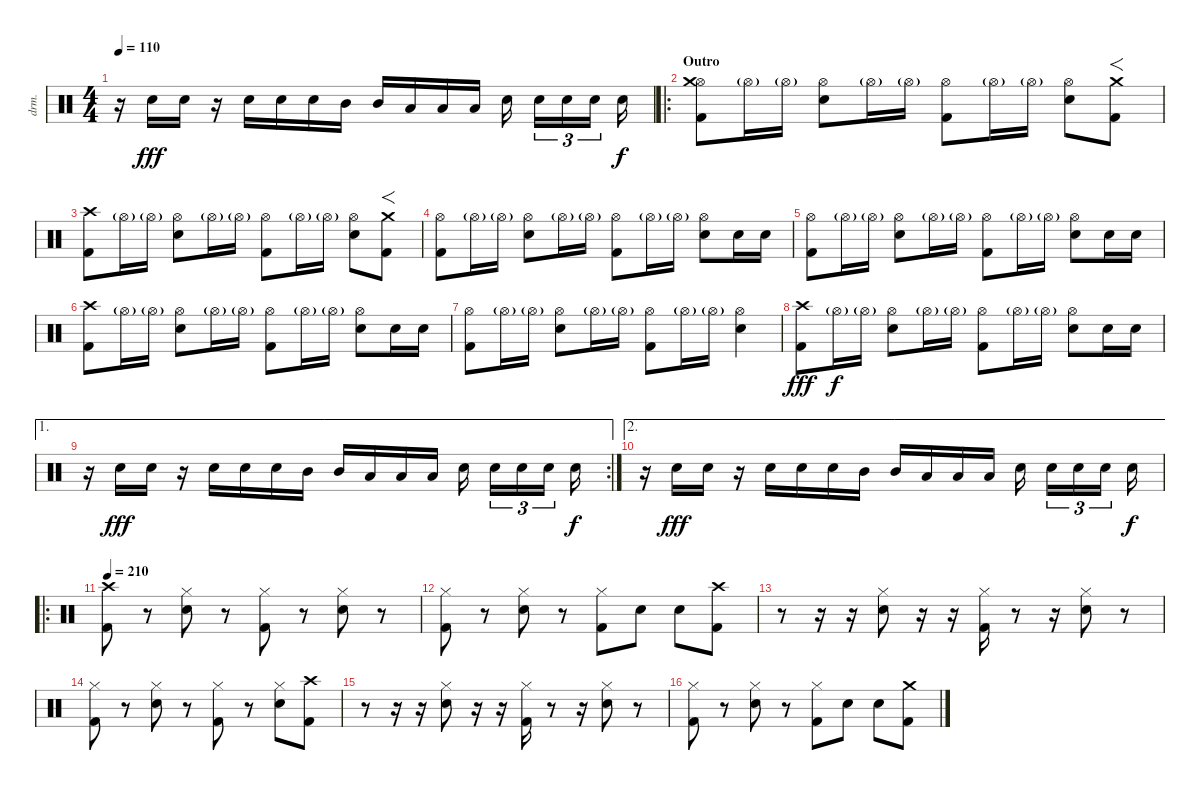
\defaultSystemsLayout 4
\bracketExtendMode groupsimilarinstruments
\otherSystemsTrackNameOrientation horizontal
\track ("Nicko McBrain" "drm.") {instrument percussion}
\staff {score}
\articulation defaults
\ts (4 4)
\tempo 110
\clef neutral
\ks c
r.16{dy f} "Snare (hit) 2".16{dy fff} "Snare (hit) 2".16 r.16 "Snare (hit) 2".16 "Snare (hit) 2".16 "Snare (hit) 2".16 "Mid Tom (hit)".16 "Mid Tom (hit)".16 "Low Tom (hit)".16 "Low Tom (hit)".16 "Low Tom (hit)".16 "Snare (hit) 2".16 "Snare (hit) 2".16{tu (3 2)} "Snare (hit) 2".16{tu (3 2)} "Snare (hit) 2".16{tu (3 2)} "Snare (hit) 2".16{dy f} |
\ro
\section ("" "Outro")
("Hi-Hat (open)" "Kick (hit) 2" "Crash medium (hit)").8 "Hi-Hat (open)"{g}.16 "Hi-Hat (open)"{g}.16 ("Hi-Hat (open)" "Snare (hit) 2").8 "Hi-Hat (open)"{g}.16 "Hi-Hat (open)"{g}.16 ("Hi-Hat (open)" "Kick (hit) 2").8 "Hi-Hat (open)"{g}.16 "Hi-Hat (open)"{g}.16 ("Hi-Hat (open)" "Snare (hit) 2").8 ("Crash medium (hit)" "Kick (hit) 2").8{f} |
("Crash high (hit)" "Kick (hit) 2").8 "Hi-Hat (open)"{g}.16 "Hi-Hat (open)"{g}.16 ("Hi-Hat (open)" "Snare (hit) 2").8 "Hi-Hat (open)"{g}.16 "Hi-Hat (open)"{g}.16 ("Hi-Hat (open)" "Kick (hit) 2").8 "Hi-Hat (open)"{g}.16 "Hi-Hat (open)"{g}.16 ("Hi-Hat (open)" "Snare (hit) 2").8 ("Crash medium (hit)" "Kick (hit) 2").8{f} |
("Hi-Hat (open)" "Kick (hit) 2").8 "Hi-Hat (open)"{g}.16 "Hi-Hat (open)"{g}.16 ("Hi-Hat (open)" "Snare (hit) 2").8 "Hi-Hat (open)"{g}.16 "Hi-Hat (open)"{g}.16 ("Hi-Hat (open)" "Kick (hit) 2").8 "Hi-Hat (open)"{g}.16 "Hi-Hat (open)"{g}.16 ("Hi-Hat (open)" "Snare (hit) 2").8 "Snare (hit) 2".16 "Snare (hit) 2".16 |
("Hi-Hat (open)" "Kick (hit) 2").8 "Hi-Hat (open)"{g}.16 "Hi-Hat (open)"{g}.16 ("Hi-Hat (open)" "Snare (hit) 2").8 "Hi-Hat (open)"{g}.16 "Hi-Hat (open)"{g}.16 ("Hi-Hat (open)" "Kick (hit) 2").8 "Hi-Hat (open)"{g}.16 "Hi-Hat (open)"{g}.16 ("Hi-Hat (open)" "Snare (hit) 2").8 "Snare (hit) 2".16 "Snare (hit) 2".16 |
("Crash high (hit)" "Kick (hit) 2").8 "Hi-Hat (open)"{g}.16 "Hi-Hat (open)"{g}.16 ("Hi-Hat (open)" "Snare (hit) 2").8 "Hi-Hat (open)"{g}.16 "Hi-Hat (open)"{g}.16 ("Hi-Hat (open)" "Kick (hit) 2").8 "Hi-Hat (open)"{g}.16 "Hi-Hat (open)"{g}.16 ("Hi-Hat (open)" "Snare (hit) 2").8 "Snare (hit) 2".16 "Snare (hit) 2".16 |
("Hi-Hat (open)" "Kick (hit) 2").8 "Hi-Hat (open)"{g}.16 "Hi-Hat (open)"{g}.16 ("Hi-Hat (open)" "Snare (hit) 2").8 "Hi-Hat (open)"{g}.16 "Hi-Hat (open)"{g}.16 ("Hi-Hat (open)" "Kick (hit) 2").8 "Hi-Hat (open)"{g}.16 "Hi-Hat (open)"{g}.16 ("Hi-Hat (open)" "Snare (hit) 2").4 |
("Crash high (hit)" "Kick (hit) 2").8{dy fff} "Hi-Hat (open)"{g}.16{dy f} "Hi-Hat (open)"{g}.16 ("Hi-Hat (open)" "Snare (hit) 2").8 "Hi-Hat (open)"{g}.16 "Hi-Hat (open)"{g}.16 ("Hi-Hat (open)" "Kick (hit) 2").8 "Hi-Hat (open)"{g}.16 "Hi-Hat (open)"{g}.16 ("Hi-Hat (open)" "Snare (hit) 2").8 "Snare (hit) 2".16 "Snare (hit) 2".16 |
\ae 1
\rc 2
r.16 "Snare (hit) 2".16{dy fff} "Snare (hit) 2".16 r.16 "Snare (hit) 2".16 "Snare (hit) 2".16 "Snare (hit) 2".16 "Mid Tom (hit)".16 "Mid Tom (hit)".16 "Low Tom (hit)".16 "Low Tom (hit)".16 "Low Tom (hit)".16 "Snare (hit) 2".16 "Snare (hit) 2".16{tu (3 2)} "Snare (hit) 2".16{tu (3 2)} "Snare (hit) 2".16{tu (3 2)} "Snare (hit) 2".16{dy f} |
\ae 2
r.16 "Snare (hit) 2".16{dy fff} "Snare (hit) 2".16 r.16 "Snare (hit) 2".16 "Snare (hit) 2".16 "Snare (hit) 2".16 "Mid Tom (hit)".16 "Mid Tom (hit)".16 "Low Tom (hit)".16 "Low Tom (hit)".16 "Low Tom (hit)".16 "Snare (hit) 2".16 "Snare (hit) 2".16{tu (3 2)} "Snare (hit) 2".16{tu (3 2)} "Snare (hit) 2".16{tu (3 2)} "Snare (hit) 2".16{dy f} |
\ro
\tempo 210
("Crash high (hit)" "Kick (hit) 2").8 r.8 ("Hi-Hat (closed)" "Snare (hit) 2").8 r.8 ("Hi-Hat (closed)" "Kick (hit) 2").8 r.8 ("Hi-Hat (closed)" "Snare (hit) 2").8 r.8 |
("Hi-Hat (closed)" "Kick (hit) 2").8 r.8 ("Hi-Hat (closed)" "Snare (hit) 2").8 r.8 ("Hi-Hat (closed)" "Kick (hit) 2").8 "Snare (hit) 2".8 "Snare (hit) 2".8 ("Crash high (hit)" "Kick (hit) 2").8 |
r.8 r.16 r.16 ("Hi-Hat (closed)" "Snare (hit) 2").8 r.16 r.16 ("Hi-Hat (closed)" "Kick (hit) 2").16 r.8 r.16 ("Hi-Hat (closed)" "Snare (hit) 2").8 r.8 |
("Hi-Hat (closed)" "Kick (hit) 2").8 r.8 ("Hi-Hat (closed)" "Snare (hit) 2").8 r.8 ("Hi-Hat (closed)" "Kick (hit) 2").8 r.8 ("Hi-Hat (closed)" "Snare (hit) 2").8 ("Kick (hit) 2" "Crash high (hit)").8 |
r.8 r.16 r.16 ("Hi-Hat (closed)" "Snare (hit) 2").8 r.16 r.16 ("Hi-Hat (closed)" "Kick (hit) 2").16 r.8 r.16 ("Hi-Hat (closed)" "Snare (hit) 2").8 r.8 |
("Hi-Hat (closed)" "Kick (hit) 2").8 r.8 ("Hi-Hat (closed)" "Snare (hit) 2").8 r.8 ("Hi-Hat (closed)" "Kick (hit) 2").8 "Snare (hit) 2".8 "Snare (hit) 2".8 ("Crash medium (hit)" "Kick (hit) 2").8
